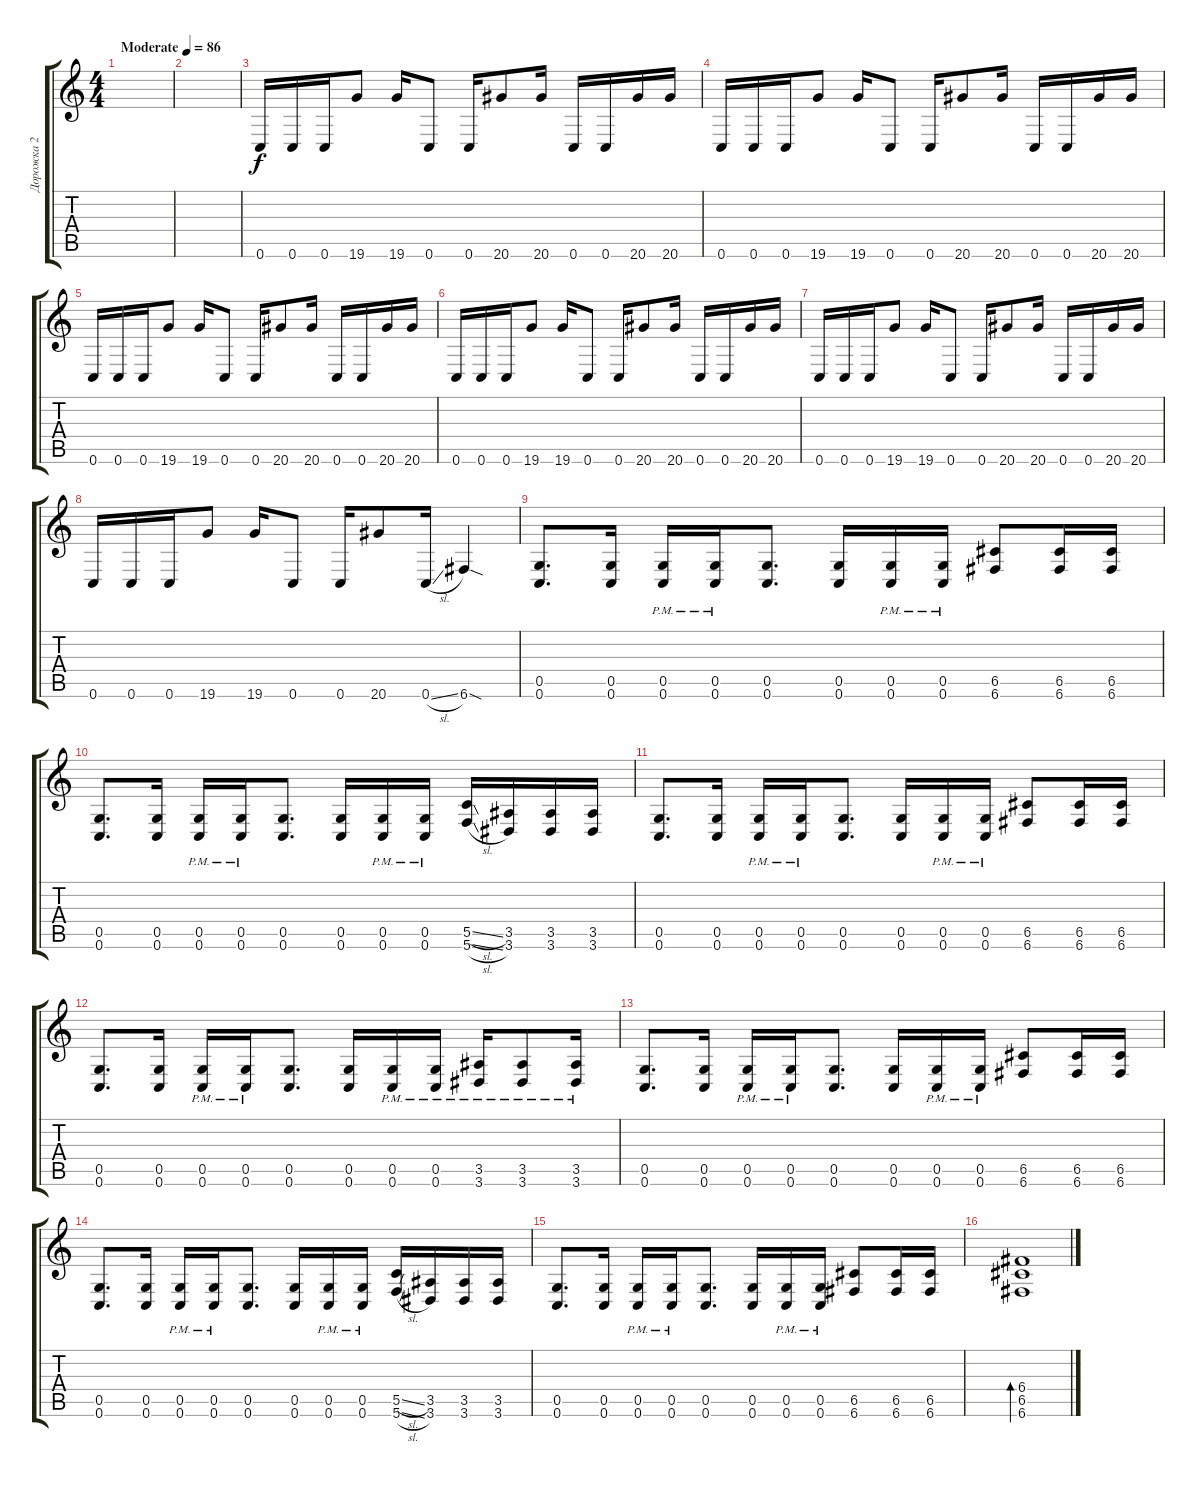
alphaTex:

\track ("Дорожка 2" "Дорожка 2") {instrument overdrivenguitar}
\staff {score tabs}
\tuning (D4 A3 F3 C3 G2 C2) {hide}
\ts (4 4)
\tempo (86 "Moderate")
\clef g2
\ks c
|
|
0.6.16 0.6.16 0.6.16 19.6.8 19.6.16 0.6.8 0.6.16 20.6.8 20.6.16 0.6.16 0.6.16 20.6.16 20.6.16 |
0.6.16 0.6.16 0.6.16 19.6.8 19.6.16 0.6.8 0.6.16 20.6.8 20.6.16 0.6.16 0.6.16 20.6.16 20.6.16 |
0.6.16 0.6.16 0.6.16 19.6.8 19.6.16 0.6.8 0.6.16 20.6.8 20.6.16 0.6.16 0.6.16 20.6.16 20.6.16 |
0.6.16 0.6.16 0.6.16 19.6.8 19.6.16 0.6.8 0.6.16 20.6.8 20.6.16 0.6.16 0.6.16 20.6.16 20.6.16 |
0.6.16 0.6.16 0.6.16 19.6.8 19.6.16 0.6.8 0.6.16 20.6.8 20.6.16 0.6.16 0.6.16 20.6.16 20.6.16 |
0.6.16 0.6.16 0.6.16 19.6.8 19.6.16 0.6.8 0.6.16 20.6.8 0.6{sl}.16 6.6{sod}.4 |
(0.5 0.6).8{d} (0.5 0.6).16 (0.5{pm} 0.6{pm}).16 (0.5{pm} 0.6{pm}).16 (0.5 0.6).8{d} (0.5 0.6).16 (0.5{pm} 0.6{pm}).16 (0.5{pm} 0.6{pm}).16 (6.5 6.6).8 (6.5 6.6).16 (6.5 6.6).16 |
(0.5 0.6).8{d} (0.5 0.6).16 (0.5{pm} 0.6{pm}).16 (0.5{pm} 0.6{pm}).16 (0.5 0.6).8{d} (0.5 0.6).16 (0.5{pm} 0.6{pm}).16 (0.5{pm} 0.6{pm}).16 (5.5{sl} 5.6{sl}).16 (3.5 3.6).16 (3.5 3.6).16 (3.5 3.6).16 |
(0.5 0.6).8{d} (0.5 0.6).16 (0.5{pm} 0.6{pm}).16 (0.5{pm} 0.6{pm}).16 (0.5 0.6).8{d} (0.5 0.6).16 (0.5{pm} 0.6{pm}).16 (0.5{pm} 0.6{pm}).16 (6.5 6.6).8 (6.5 6.6).16 (6.5 6.6).16 |
(0.5 0.6).8{d} (0.5 0.6).16 (0.5{pm} 0.6{pm}).16 (0.5{pm} 0.6{pm}).16 (0.5 0.6).8{d} (0.5 0.6).16 (0.5{pm} 0.6{pm}).16 (0.5{pm} 0.6{pm}).16 (3.5{pm} 3.6{pm}).16 (3.5{pm} 3.6{pm}).8 (3.5{pm} 3.6{pm}).16 |
(0.5 0.6).8{d} (0.5 0.6).16 (0.5{pm} 0.6{pm}).16 (0.5{pm} 0.6{pm}).16 (0.5 0.6).8{d} (0.5 0.6).16 (0.5{pm} 0.6{pm}).16 (0.5{pm} 0.6{pm}).16 (6.5 6.6).8 (6.5 6.6).16 (6.5 6.6).16 |
(0.5 0.6).8{d} (0.5 0.6).16 (0.5{pm} 0.6{pm}).16 (0.5{pm} 0.6{pm}).16 (0.5 0.6).8{d} (0.5 0.6).16 (0.5{pm} 0.6{pm}).16 (0.5{pm} 0.6{pm}).16 (5.5{sl} 5.6{sl}).16 (3.5 3.6).16 (3.5 3.6).16 (3.5 3.6).16 |
(0.5 0.6).8{d} (0.5 0.6).16 (0.5{pm} 0.6{pm}).16 (0.5{pm} 0.6{pm}).16 (0.5 0.6).8{d} (0.5 0.6).16 (0.5{pm} 0.6{pm}).16 (0.5{pm} 0.6{pm}).16 (6.5 6.6).8 (6.5 6.6).16 (6.5 6.6).16 |
(6.4 6.5 6.6).1{bd 240}
